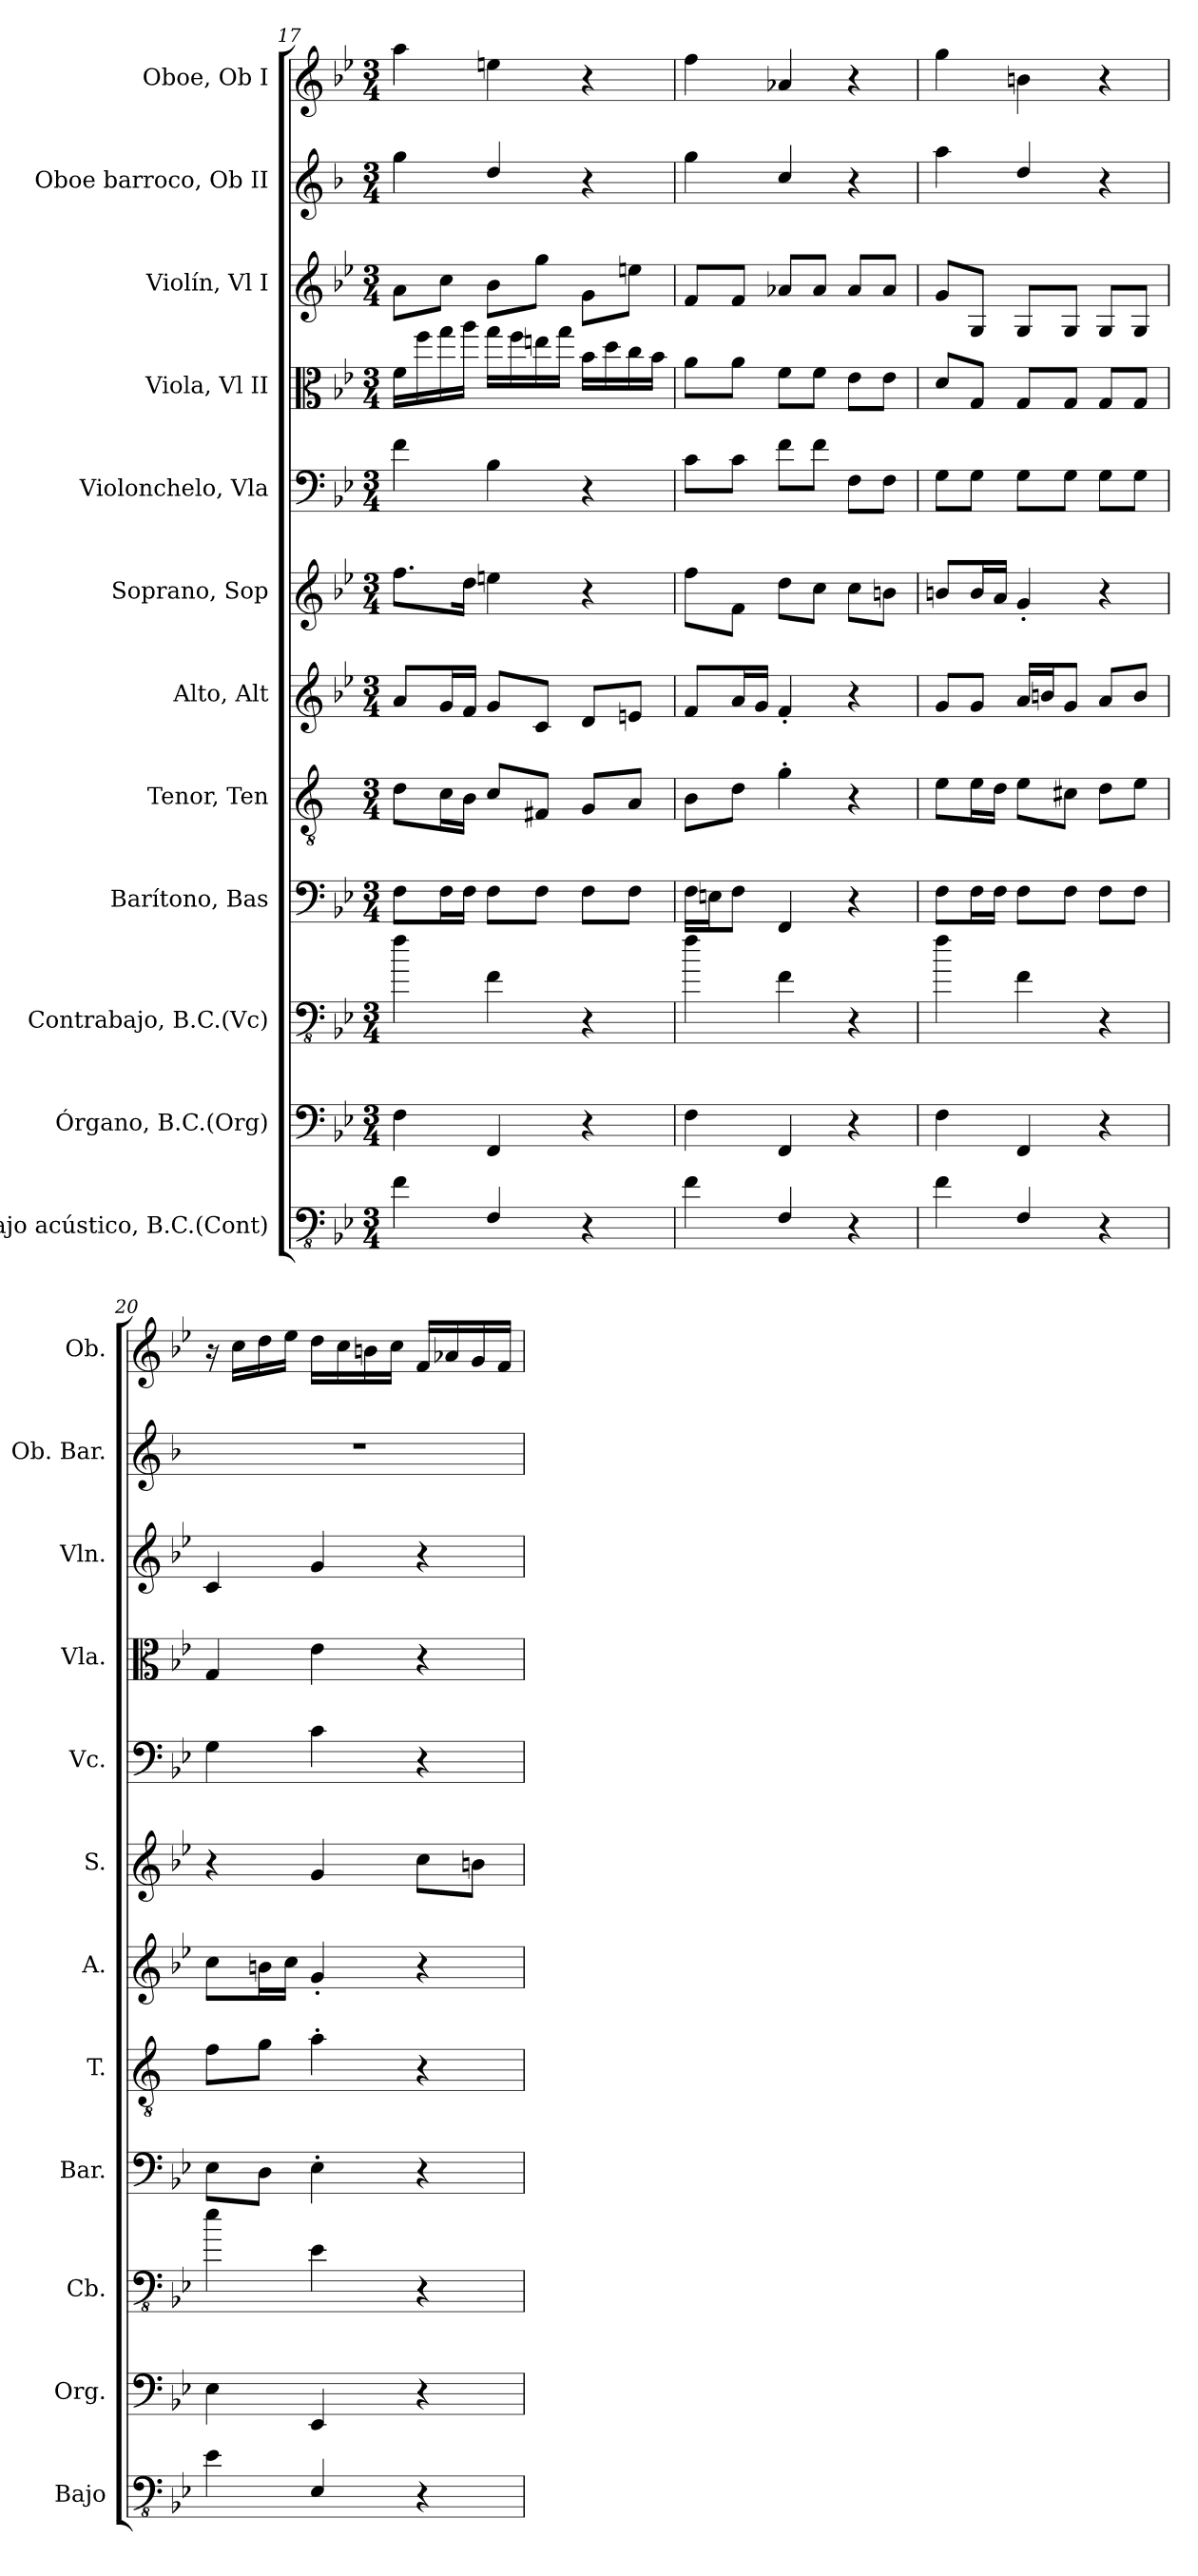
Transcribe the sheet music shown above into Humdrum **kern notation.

**kern	**kern	**kern	**kern	**kern	**kern	**kern	**kern	**kern	**kern	**kern	**kern
*part12	*part11	*part10	*part9	*part8	*part7	*part6	*part5	*part4	*part3	*part2	*part1
*staff12	*staff11	*staff10	*staff9	*staff8	*staff7	*staff6	*staff5	*staff4	*staff3	*staff2	*staff1
*I"Bajo acústico, B.C.(Cont)	*I"Órgano, B.C.(Org)	*I"Contrabajo, B.C.(Vc)	*I"Barítono, Bas	*I"Tenor, Ten	*I"Alto, Alt	*I"Soprano, Sop	*I"Violonchelo, Vla	*I"Viola, Vl II	*I"Violín, Vl I	*I"Oboe barroco, Ob II	*I"Oboe, Ob I
*I'Bajo	*I'Org.	*I'Cb.	*I'Bar.	*I'T.	*I'A.	*I'S.	*I'Vc.	*I'Vla.	*I'Vln.	*I'Ob. Bar.	*I'Ob.
!!LO:PB:g=z
*clefFv4	*clefF4	*clefFv4	*clefF4	*clefGv2	*clefG2	*clefG2	*clefF4	*clefC3	*clefG2	*clefG2	*clefG2
*ITrd7c12	*	*ITrd7c12	*	*ITrd1c2	*	*	*	*	*	*ITrd4c7	*
*k[b-e-]	*k[b-e-]	*k[b-e-]	*k[b-e-]	*k[b-e-]	*k[b-e-]	*k[b-e-]	*k[b-e-]	*k[b-e-]	*k[b-e-]	*k[b-e-]	*k[b-e-]
*M3/4	*M3/4	*M3/4	*M3/4	*M3/4	*M3/4	*M3/4	*M3/4	*M3/4	*M3/4	*M3/4	*M3/4
=17	=17	=17	=17	=17	=17	=17	=17	=17	=17	=17	=17
4FF\	4F\	4F\	8F\L	8c\L	8a/L	8.ff\L	4f\	16f\LL	8a\L	4cc\	4aa\
.	.	.	.	.	.	.	.	16ff\	.	.	.
.	.	.	16F\L	16B-\L	16g/L	.	.	16gg\	8cc\J	.	.
.	.	.	16F\JJ	16A\JJ	16f/JJ	16dd\Jk	.	16aa\JJ	.	.	.
4FFF/	4FF/	4FF\	8F\L	8B-/L	8g/L	4een\	4B-\	16gg\LL	8b-\L	4g/	4een\
.	.	.	.	.	.	.	.	16ff\	.	.	.
.	.	.	8F\J	8En/J	8c/J	.	.	16een\	8gg\J	.	.
.	.	.	.	.	.	.	.	16gg\JJ	.	.	.
4r	4r	4r	8F\L	8F/L	8d/L	4r	4r	16b-\LL	8g\L	4r	4r
.	.	.	.	.	.	.	.	16dd\	.	.	.
.	.	.	8F\J	8G/J	8en/J	.	.	16cc\	8een\J	.	.
.	.	.	.	.	.	.	.	16b-\JJ	.	.	.
=18	=18	=18	=18	=18	=18	=18	=18	=18	=18	=18	=18
4FF\	4F\	4F\	16F\LL	8A\L	8f/L	8ff\L	8c\L	8a\L	8f/L	4cc\	4ff\
.	.	.	16En\J	.	.	.	.	.	.	.	.
.	.	.	8F\J	8c\J	16a/L	8f\J	8c\J	8a\J	8f/J	.	.
.	.	.	.	.	16g/JJ	.	.	.	.	.	.
4FFF/	4FF/	4FF\	4FF/	4f'\	4f'/	8dd\L	8f\L	8f\L	8a-X/L	4f/	4a-X/
.	.	.	.	.	.	8cc\J	8f\J	8f\J	8a-/J	.	.
4r	4r	4r	4r	4r	4r	8cc\L	8F\L	8e-\L	8a-/L	4r	4r
.	.	.	.	.	.	8bn\J	8F\J	8e-\J	8a-/J	.	.
=19	=19	=19	=19	=19	=19	=19	=19	=19	=19	=19	=19
4FF\	4F\	4F\	8F\L	8d\L	8g/L	8bn/L	8G\L	8d/L	8g/L	4dd\	4gg\
.	.	.	16F\L	16d\L	8g/J	16b/L	8G\J	8G/J	8G/J	.	.
.	.	.	16F\JJ	16c\JJ	.	16a/JJ	.	.	.	.	.
4FFF/	4FF/	4FF\	8F\L	8d\L	16a/LL	4g'/	8G\L	8G/L	8G/L	4g/	4bn\
.	.	.	.	.	16bn/J	.	.	.	.	.	.
.	.	.	8F\J	8Bn\J	8g/J	.	8G\J	8G/J	8G/J	.	.
4r	4r	4r	8F\L	8c\L	8a/L	4r	8G\L	8G/L	8G/L	4r	4r
.	.	.	8F\J	8d\J	8b/J	.	8G\J	8G/J	8G/J	.	.
!!LO:PB:g=z
=20	=20	=20	=20	=20	=20	=20	=20	=20	=20	=20	=20
4EE-\	4E-\	4E-\	8E-\L	8e-\L	8cc\L	4r	4G\	4G/	4c/	2.r	16r
.	.	.	.	.	.	.	.	.	.	.	16cc\LL
.	.	.	8D\J	8f\J	16bn\L	.	.	.	.	.	16dd\
.	.	.	.	.	16cc\JJ	.	.	.	.	.	16ee-\JJ
4EEE-/	4EE-/	4EE-\	4E-'\	4g'\	4g'/	4g/	4c\	4e-\	4g/	.	16dd\LL
.	.	.	.	.	.	.	.	.	.	.	16cc\
.	.	.	.	.	.	.	.	.	.	.	16bn\
.	.	.	.	.	.	.	.	.	.	.	16cc\JJ
4r	4r	4r	4r	4r	4r	8cc\L	4r	4r	4r	.	16f/LL
.	.	.	.	.	.	.	.	.	.	.	16a-X/
.	.	.	.	.	.	8bn\J	.	.	.	.	16g/
.	.	.	.	.	.	.	.	.	.	.	16f/JJ
=	=	=	=	=	=	=	=	=	=	=	=
*-	*-	*-	*-	*-	*-	*-	*-	*-	*-	*-	*-
